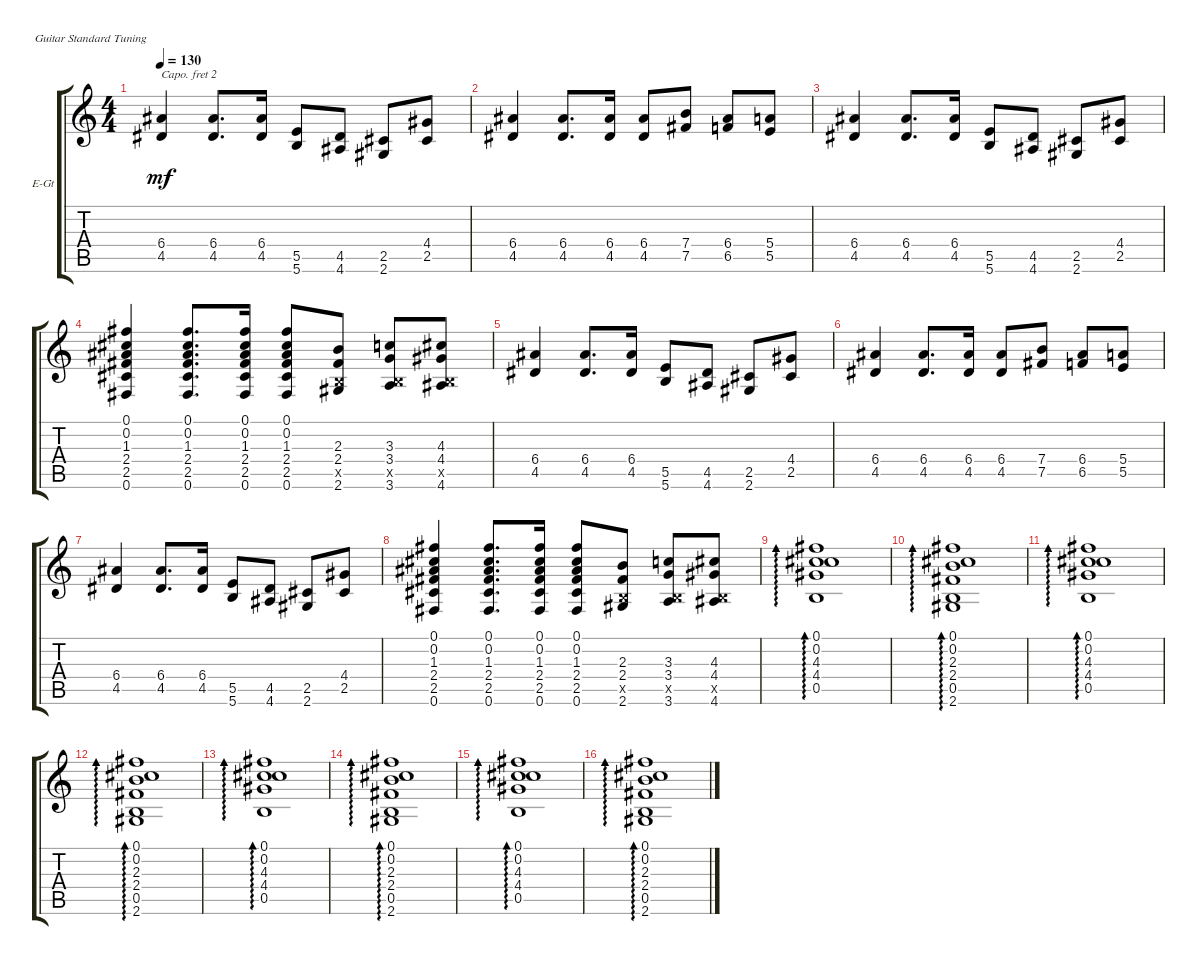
\defaultSystemsLayout 4
\bracketExtendMode groupsimilarinstruments
\firstSystemTrackNameOrientation horizontal
\otherSystemsTrackNameOrientation horizontal
\track ("Mukai" "E-Gt") {instrument overdrivenguitar}
\staff {score tabs}
\capo 2
\tuning (E4 B3 G3 D3 A2 E2)
\ts (4 4)
\tempo 130
\clef g2
\scale
0.333333
\ks c
(4.5 6.4).4{dy mf} (6.4 4.5).8{d} (4.5 6.4).16 (5.5 5.6).8 (4.6 4.5).8 (2.5 2.6).8 (2.5 4.4).8 |
\scale
0.333333 (4.5 6.4).4 (6.4 4.5).8{d} (4.5 6.4).16 (6.4 4.5).8 (7.5 7.4).8 (6.4 6.5).8 (5.5 5.4).8 |
\scale
0.333333 (4.5 6.4).4 (6.4 4.5).8{d} (4.5 6.4).16 (5.5 5.6).8 (4.6 4.5).8 (2.5 2.6).8 (2.5 4.4).8 |
\scale
0.333333 (0.6 2.5 2.4 1.3 0.2 0.1).4 (0.6 2.5 2.4 1.3 0.2 0.1).8{d} (0.6 2.5 2.4 1.3 0.2 0.1).16 (0.6 2.5 2.4 1.3 0.2 0.1).8 (2.6 0.5{x} 2.4 2.3).8 (3.3 3.4 0.5{x} 3.6).8 (4.6 0.5{x} 4.4 4.3).8 |
\scale
0.333333 (4.5 6.4).4 (6.4 4.5).8{d} (4.5 6.4).16 (5.5 5.6).8 (4.6 4.5).8 (2.5 2.6).8 (2.5 4.4).8 |
\scale
0.333333 (4.5 6.4).4 (6.4 4.5).8{d} (4.5 6.4).16 (6.4 4.5).8 (7.5 7.4).8 (6.4 6.5).8 (5.5 5.4).8 |
\scale
0.333333 (4.5 6.4).4 (6.4 4.5).8{d} (4.5 6.4).16 (5.5 5.6).8 (4.6 4.5).8 (2.5 2.6).8 (2.5 4.4).8 |
\scale
0.333333 (0.6 2.5 2.4 1.3 0.2 0.1).4 (0.6 2.5 2.4 1.3 0.2 0.1).8{d} (0.6 2.5 2.4 1.3 0.2 0.1).16 (0.6 2.5 2.4 1.3 0.2 0.1).8 (2.6 0.5{x} 2.4 2.3).8 (3.3 3.4 0.5{x} 3.6).8 (4.6 0.5{x} 4.4 4.3).8 |
\scale
0.333333 (0.5 4.4 4.3 0.2 0.1).1{ad 0} |
\scale
0.333333 (0.1 0.2 2.3 2.4 0.5 2.6).1{ad 0} |
\scale
0.333333 (0.5 4.4 4.3 0.2 0.1).1{ad 0} |
\scale
0.333333 (0.1 0.2 2.3 2.4 0.5 2.6).1{ad 0} |
\scale
0.333333 (0.5 4.4 4.3 0.2 0.1).1{ad 0} |
\scale
0.333333 (0.1 0.2 2.3 2.4 0.5 2.6).1{ad 0} |
\scale
0.333333 (0.5 4.4 4.3 0.2 0.1).1{ad 0} |
\scale
0.333333 (0.1 0.2 2.3 2.4 0.5 2.6).1{ad 0}
